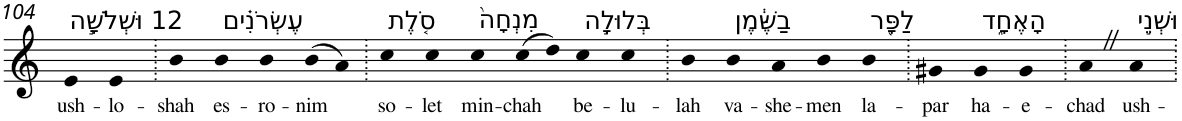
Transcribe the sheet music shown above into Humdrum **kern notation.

**kern	**text
*part1	*part1
*staff1	*staff1
*I"Piano	*
*I'Pno	*
!!LO:PB:g=z
*clefG2	*
*k[]	*
=104	=104
!LO:TX:a:t=12 וּשְׁלֹשָׁ֣ה	!
!	!LO:LY:b
4e	ush-
!	!LO:LY:b
4e	-lo-
=105.	=105.
!	!LO:LY:b
4b	-shah
!LO:TX:a:t=עֶשְׂרֹנִ֗ים	!
!	!LO:LY:b
4b	es-
!	!LO:LY:b
4b	-ro-
!	!LO:LY:b
(>8b	-nim
8a)	.
=106.	=106.
!LO:TX:a:t=סֹ֤לֶת	!
!	!LO:LY:b
4cc	so-
!	!LO:LY:b
4cc	-let
!LO:TX:a:t=מִנְחָה֙	!
!	!LO:LY:b
4cc	min-
!	!LO:LY:b
(>8cc	-chah
8dd)	.
!LO:TX:a:t=בְּלוּלָ֣ה	!
!	!LO:LY:b
4cc	be-
!	!LO:LY:b
4cc	-lu-
=107.	=107.
!	!LO:LY:b
4b	-lah
!LO:TX:a:t=בַשֶּׁ֔מֶן	!
!	!LO:LY:b
4b	va-
!	!LO:LY:b
4a	-she-
!	!LO:LY:b
4b	-men
!LO:TX:a:t=לַפָּ֖ר	!
!	!LO:LY:b
4b	la-
=108.	=108.
!	!LO:LY:b
4g#X	-par
!LO:TX:a:t=הָאֶחָ֑ד	!
!	!LO:LY:b
4g#	ha-
!	!LO:LY:b
4g#	-e-
=109.	=109.
!	!LO:LY:b
4aZ	-chad
!LO:TX:a:t=וּשְׁנֵ֣י	!
!	!LO:LY:b
4a	ush-
=.	=.
*-	*-
